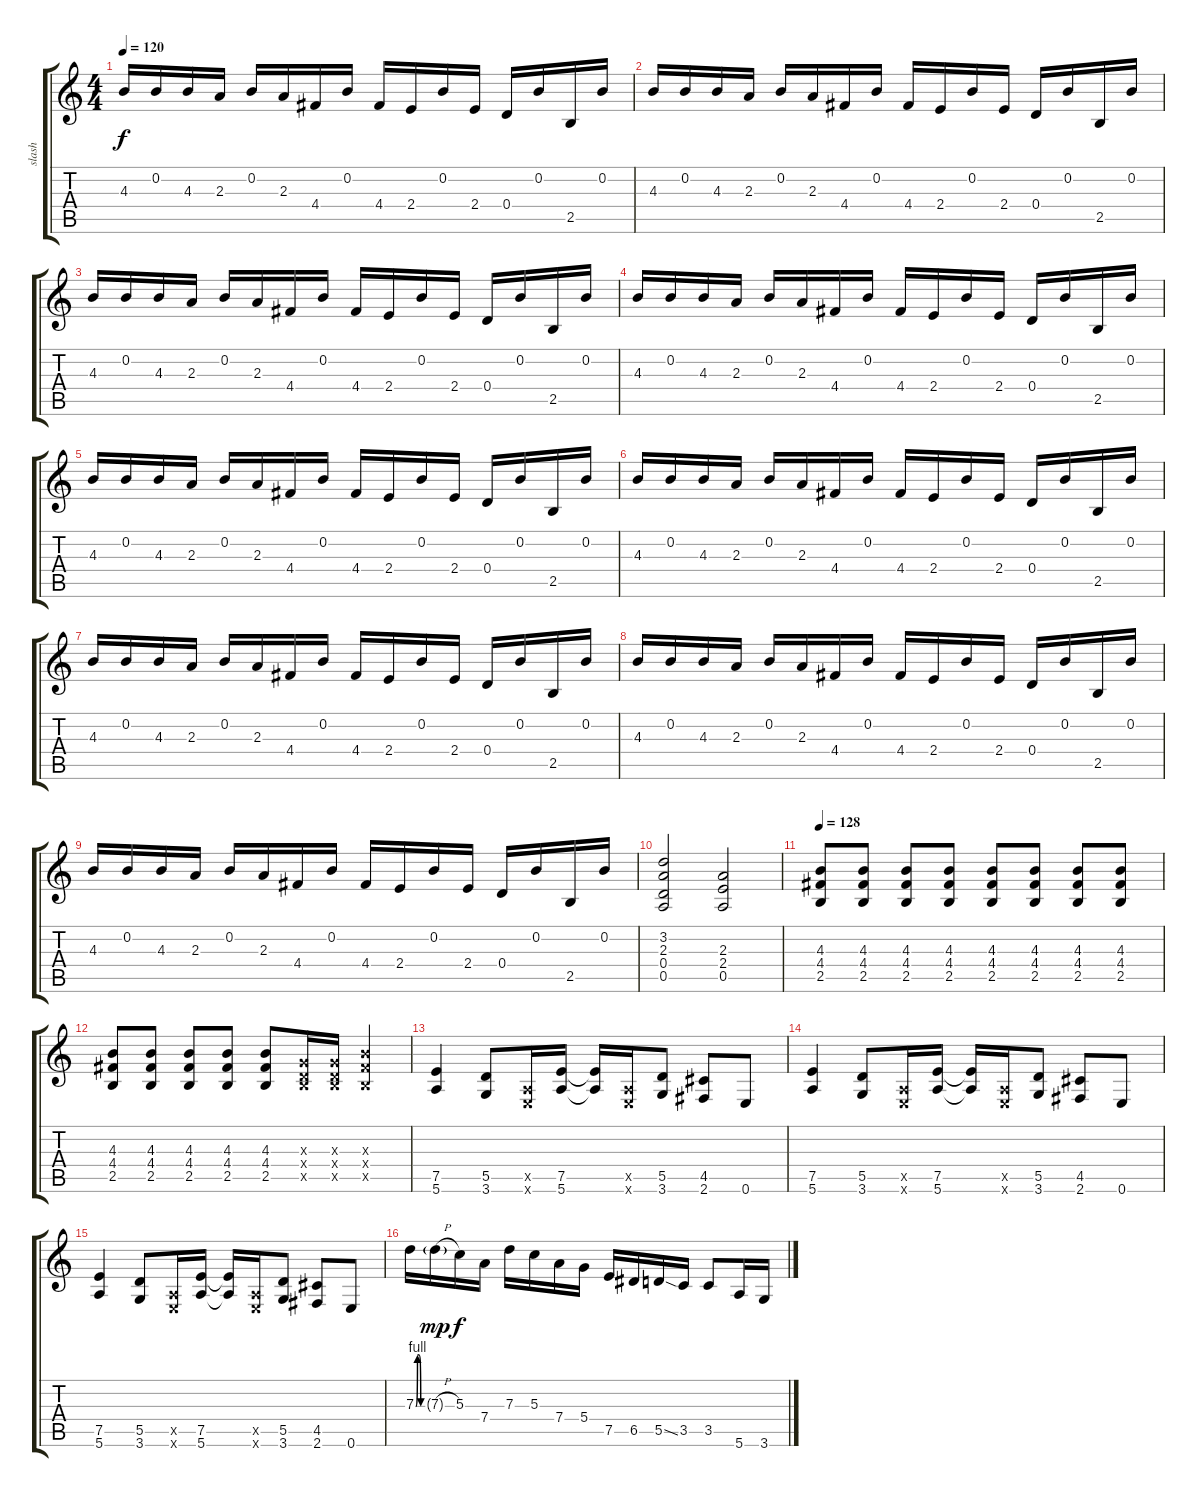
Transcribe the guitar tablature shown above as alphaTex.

\track ("slash" "slash") {instrument distortionguitar}
\staff {score tabs}
\tuning (E4 B3 G3 D3 A2 E2) {hide}
\ts (4 4)
\tempo 120
\clef g2
\ks c
4.3.16{dy f instrument distortionguitar} 0.2.16 4.3.16 2.3.16 0.2.16 2.3.16 4.4.16 0.2.16 4.4.16 2.4.16 0.2.16 2.4.16 0.4.16 0.2.16 2.5.16 0.2.16 |
4.3.16 0.2.16 4.3.16 2.3.16 0.2.16 2.3.16 4.4.16 0.2.16 4.4.16 2.4.16 0.2.16 2.4.16 0.4.16 0.2.16 2.5.16 0.2.16 |
4.3.16 0.2.16 4.3.16 2.3.16 0.2.16 2.3.16 4.4.16 0.2.16 4.4.16 2.4.16 0.2.16 2.4.16 0.4.16 0.2.16 2.5.16 0.2.16 |
4.3.16 0.2.16 4.3.16 2.3.16 0.2.16 2.3.16 4.4.16 0.2.16 4.4.16 2.4.16 0.2.16 2.4.16 0.4.16 0.2.16 2.5.16 0.2.16 |
4.3.16 0.2.16 4.3.16 2.3.16 0.2.16 2.3.16 4.4.16 0.2.16 4.4.16 2.4.16 0.2.16 2.4.16 0.4.16 0.2.16 2.5.16 0.2.16 |
4.3.16 0.2.16 4.3.16 2.3.16 0.2.16 2.3.16 4.4.16 0.2.16 4.4.16 2.4.16 0.2.16 2.4.16 0.4.16 0.2.16 2.5.16 0.2.16 |
4.3.16 0.2.16 4.3.16 2.3.16 0.2.16 2.3.16 4.4.16 0.2.16 4.4.16 2.4.16 0.2.16 2.4.16 0.4.16 0.2.16 2.5.16 0.2.16 |
4.3.16 0.2.16 4.3.16 2.3.16 0.2.16 2.3.16 4.4.16 0.2.16 4.4.16 2.4.16 0.2.16 2.4.16 0.4.16 0.2.16 2.5.16 0.2.16 |
4.3.16 0.2.16 4.3.16 2.3.16 0.2.16 2.3.16 4.4.16 0.2.16 4.4.16 2.4.16 0.2.16 2.4.16 0.4.16 0.2.16 2.5.16 0.2.16 |
(3.2 2.3 0.4 0.5).2 (2.3 2.4 0.5).2 |
\tempo 128
(4.3 4.4 2.5).8 (4.3 4.4 2.5).8 (4.3 4.4 2.5).8 (4.3 4.4 2.5).8 (4.3 4.4 2.5).8 (4.3 4.4 2.5).8 (4.3 4.4 2.5).8 (4.3 4.4 2.5).8 |
(4.3 4.4 2.5).8 (4.3 4.4 2.5).8 (4.3 4.4 2.5).8 (4.3 4.4 2.5).8 (4.3 4.4 2.5).8 (0.3{x} 0.4{x} 2.5{x}).16 (0.3{x} 0.4{x} 2.5{x}).16 (4.3{x} 4.4{x} 2.5{x}).4 |
(7.5 5.6).4 (5.5 3.6).8 (0.5{x} 0.6{x}).16 (7.5 5.6).16 (7.5{t} 5.6{t}).16 (0.5{x} 0.6{x}).16 (5.5 3.6).8 (4.5 2.6).8 0.6.8 |
(7.5 5.6).4 (5.5 3.6).8 (0.5{x} 0.6{x}).16 (7.5 5.6).16 (7.5{t} 5.6{t}).16 (0.5{x} 0.6{x}).16 (5.5 3.6).8 (4.5 2.6).8 0.6.8 |
(7.5 5.6).4 (5.5 3.6).8 (0.5{x} 0.6{x}).16 (7.5 5.6).16 (7.5{t} 5.6{t}).16 (0.5{x} 0.6{x}).16 (5.5 3.6).8 (4.5 2.6).8 0.6.8 |
7.3{be (custom 0 0 15 4 30 4 45 0 60 0)}.16 7.3{h g}.16{dy mp} 5.3.16{dy f} 7.4.16 7.3.16 5.3.16 7.4.16 5.4.16 7.5.16 6.5.16 5.5{ss}.16 3.5.16 3.5.8 5.6.16 3.6.16
